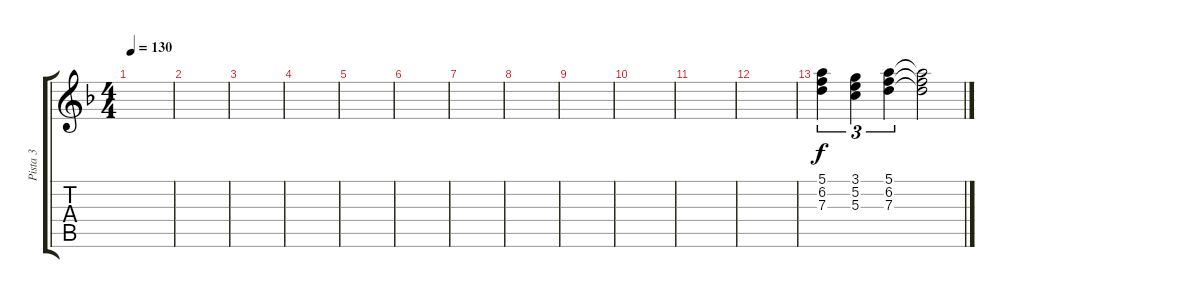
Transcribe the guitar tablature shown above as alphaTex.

\track ("Pista 3" "Pista 3") {instrument acousticguitarsteel}
\staff {score tabs}
\tuning (E4 B3 G3 D3 A2 E2) {hide}
\ts (4 4)
\tempo 130
\clef g2
\ks dminor
|
|
|
|
|
|
|
|
|
|
|
|
(5.1 6.2 7.3).4{tu (3 2)} (3.1 5.2 5.3).4{tu (3 2)} (5.1 6.2 7.3).4{tu (3 2)} (5.1{t} 6.2{t} 7.3{t}).2
